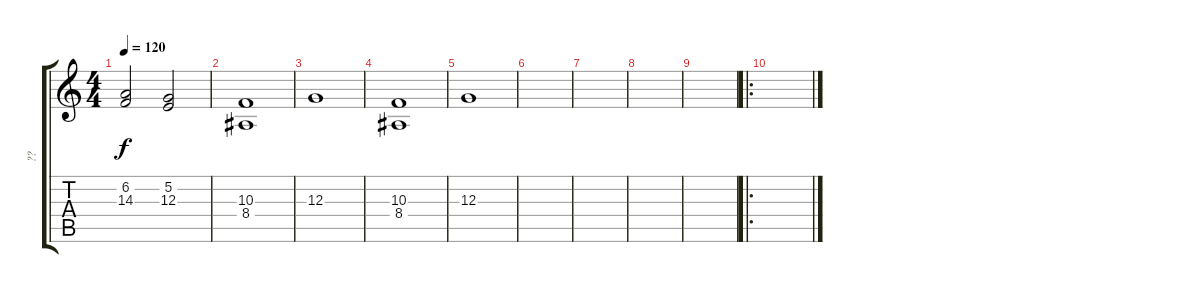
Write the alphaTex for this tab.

\track ("??" "??") {instrument drawbarorgan}
\staff {score tabs}
\tuning (E4 B3 G3 D3 A2 E2) {hide}
\ts (4 4)
\tempo 120
\clef g2
\ks c
(6.2{t} 14.3{t}).2{dy f} (5.2 12.3).2 |
(10.3 8.4).1 |
12.3.1 |
(10.3 8.4).1 |
12.3.1 |
|
|
|
|
\ro
